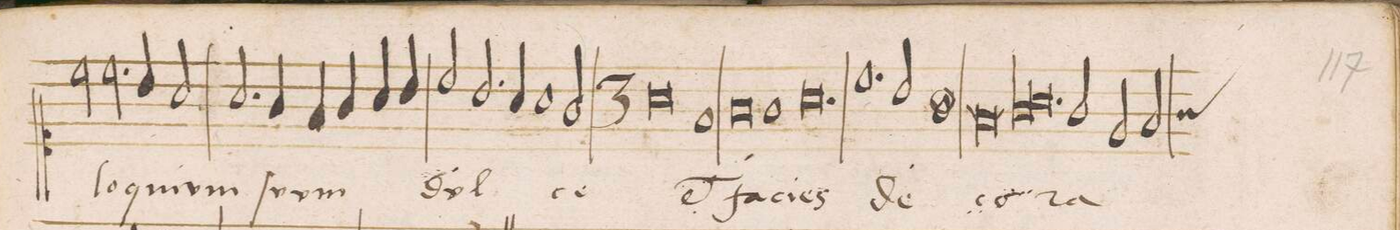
**kern	**text	**text
*I"DISCANTVS	*	*
*clefC1	*	*
*k[b-]	*	*
*met(c|)	*	*
*M2/1	*	*
2cc\	-qui-	.
2.cc\	-um	.
=50	=50	=50
4b-/	.	.
2g/	.	.
2.a/	su-	.
4g/	-am	.
=51	=51	=51
4f/	.	.
4g/	.	.
4a/	.	.
4b-/	.	.
2cc/	dol-	.
2.b-/	.	.
=52	=52	=52
4a/	.	.
1a	.	.
2g/	-ce	.
=53	=53	=53
*M3/1	*	*
*met(3)	*	*
0a	.	.
1f	et	.
=54	=54	=54
0g	fa-	.
1g	-ci-	.
=55	=55	=55
0.a	-es	.
=56	=56	=56
1.cc	.	.
2b-/	de	.
1a	.	.
=57	=57	=57
0f	co-	.
*lig	*	*
1g	-ra	.
=58	=58	=58
1.a	.	.
*Xlig	*	*
2g/	.	.
2e/	.	.
*custos:g	*	*
2f/	.	.
=59	=59	=59
*-	*-	*-
